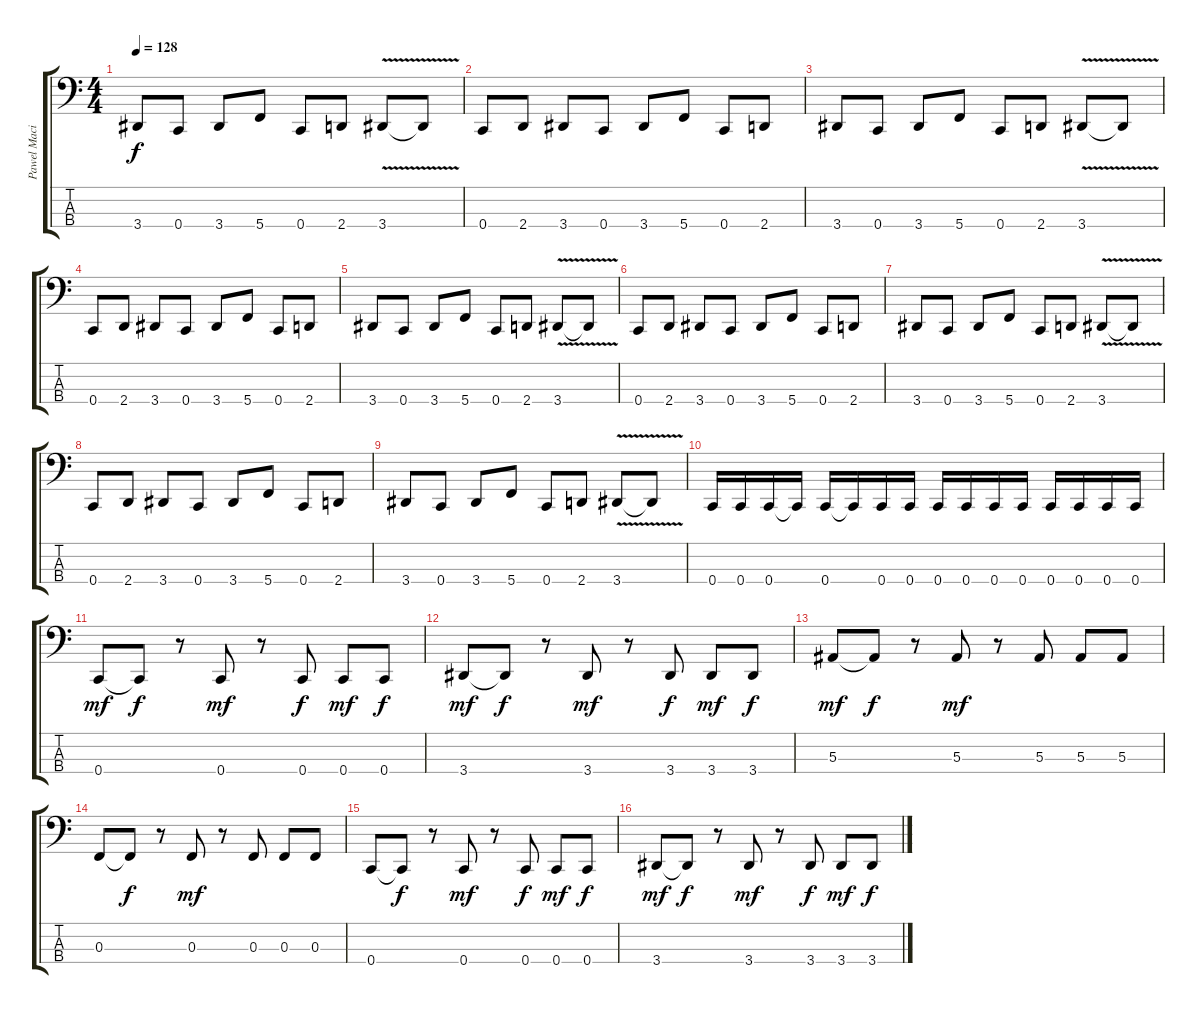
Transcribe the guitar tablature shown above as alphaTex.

\track ("Pawel Maciwoda" "Pawel Maci") {instrument electricbassfinger}
\staff {score tabs}
\tuning (Eb2 Bb1 F1 C1) {hide}
\ts (4 4)
\tempo 128
\clef f4
\ks c
3.4.8{dy f} 0.4.8 3.4.8 5.4.8 0.4.8 2.4.8 3.4{v}.8 3.4{t}.8 |
0.4.8 2.4.8 3.4.8 0.4.8 3.4.8 5.4.8 0.4.8 2.4.8 |
3.4.8 0.4.8 3.4.8 5.4.8 0.4.8 2.4.8 3.4{v}.8 3.4{t}.8 |
0.4.8 2.4.8 3.4.8 0.4.8 3.4.8 5.4.8 0.4.8 2.4.8 |
3.4.8 0.4.8 3.4.8 5.4.8 0.4.8 2.4.8 3.4{v}.8 3.4{t}.8 |
0.4.8 2.4.8 3.4.8 0.4.8 3.4.8 5.4.8 0.4.8 2.4.8 |
3.4.8 0.4.8 3.4.8 5.4.8 0.4.8 2.4.8 3.4{v}.8 3.4{t}.8 |
0.4.8 2.4.8 3.4.8 0.4.8 3.4.8 5.4.8 0.4.8 2.4.8 |
3.4.8 0.4.8 3.4.8 5.4.8 0.4.8 2.4.8 3.4{v}.8 3.4{t}.8 |
0.4.16 0.4.16 0.4.16 0.4{t}.16 0.4.16 0.4{t}.16 0.4.16 0.4.16 0.4.16 0.4.16 0.4.16 0.4.16 0.4.16 0.4.16 0.4.16 0.4.16 |
0.4.8{dy mf} 0.4{t}.8{dy f} r.8 0.4.8{dy mf} r.8 0.4.8{dy f} 0.4.8{dy mf} 0.4.8{dy f} |
3.4.8{dy mf} 3.4{t}.8{dy f} r.8 3.4.8{dy mf} r.8 3.4.8{dy f} 3.4.8{dy mf} 3.4.8{dy f} |
5.3.8{dy mf} 5.3{t}.8{dy f} r.8 5.3.8{dy mf} r.8 5.3.8 5.3.8 5.3.8 |
0.3.8 0.3{t}.8{dy f} r.8 0.3.8{dy mf} r.8 0.3.8 0.3.8 0.3.8 |
0.4.8 0.4{t}.8{dy f} r.8 0.4.8{dy mf} r.8 0.4.8{dy f} 0.4.8{dy mf} 0.4.8{dy f} |
3.4.8{dy mf} 3.4{t}.8{dy f} r.8 3.4.8{dy mf} r.8 3.4.8{dy f} 3.4.8{dy mf} 3.4.8{dy f}
